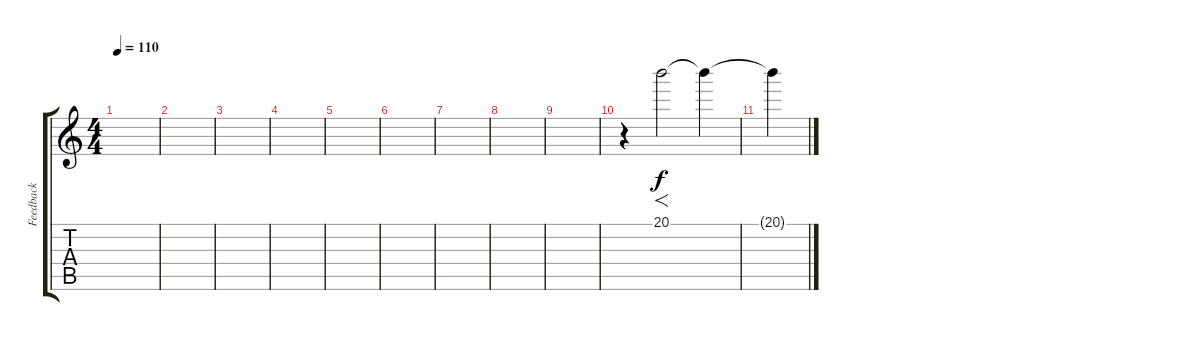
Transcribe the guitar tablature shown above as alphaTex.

\track ("Feedback" "Feedback") {instrument overdrivenguitar}
\staff {score tabs}
\tuning (Eb4 Bb3 Gb3 Db3 Ab2 Eb2) {hide}
\ts (4 4)
\tempo 110
\clef g2
\ks c
|
|
|
|
|
|
|
|
|
r.4 20.1.2{f} 20.1{t}.4 |
20.1{t}.4
